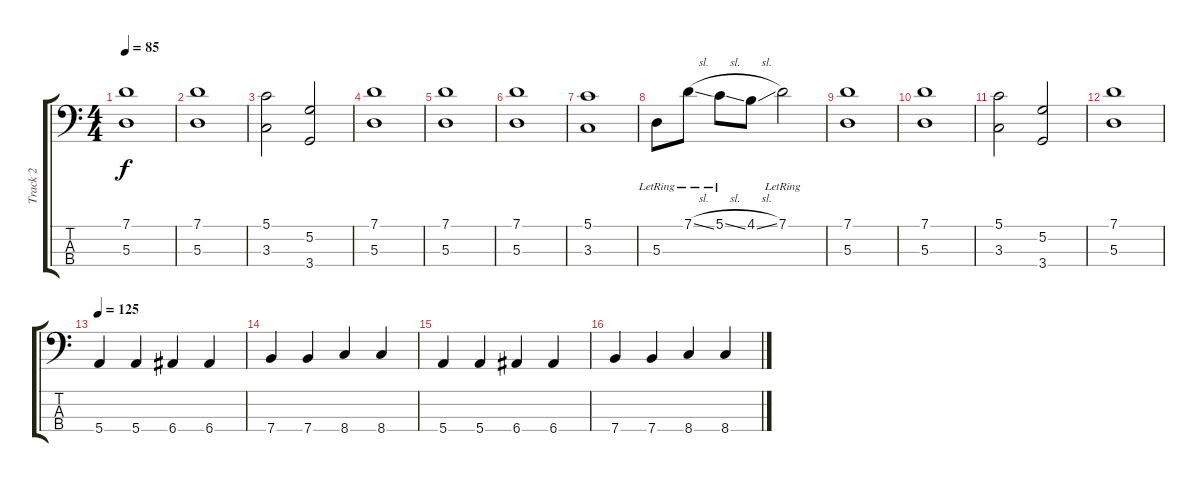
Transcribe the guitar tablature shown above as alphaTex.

\track ("Track 2" "Track 2") {instrument electricbassfinger}
\staff {score tabs}
\tuning (G2 D2 A1 E1) {hide}
\ts (4 4)
\tempo 85
\clef f4
\ks c
(7.1 5.3).1{dy f} |
(7.1 5.3).1 |
(5.1 3.3).2 (5.2 3.4).2 |
(7.1 5.3).1 |
(7.1 5.3).1 |
(7.1 5.3).1 |
(5.1 3.3).1 |
5.3{lr}.8 7.1{sl lr}.8 5.1{sl lr}.8 4.1{sl}.8 7.1{lr}.2 |
(7.1 5.3).1 |
(7.1 5.3).1 |
(5.1 3.3).2 (5.2 3.4).2 |
(7.1 5.3).1 |
\tempo 125
5.4.4 5.4.4 6.4.4 6.4.4 |
7.4.4 7.4.4 8.4.4 8.4.4 |
5.4.4 5.4.4 6.4.4 6.4.4 |
7.4.4 7.4.4 8.4.4 8.4.4
